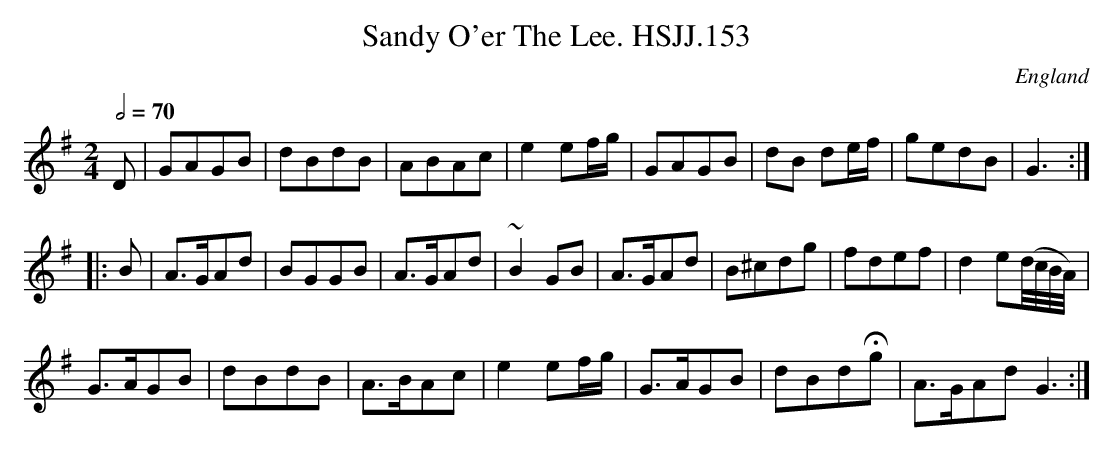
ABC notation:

X:1
T:Sandy O'er The Lee. HSJJ.153
L:1/8
M:2/4
O:England
Q:1/2=70
K:G
D|GAGB|dBdB|ABAc|e2ef/g/|GAGB|dB de/f/|gedB|G3:|!
|:B|A>GAd|BGGB|A>GAd|~B2GB|A>GAd|B^cdg|fdef|d2e(d/4c/4B/4A/4)|!
G>AGB|dBdB|A>BAc|e2ef/g/|G>AGB|dBdHg|A>GAdG3:|
